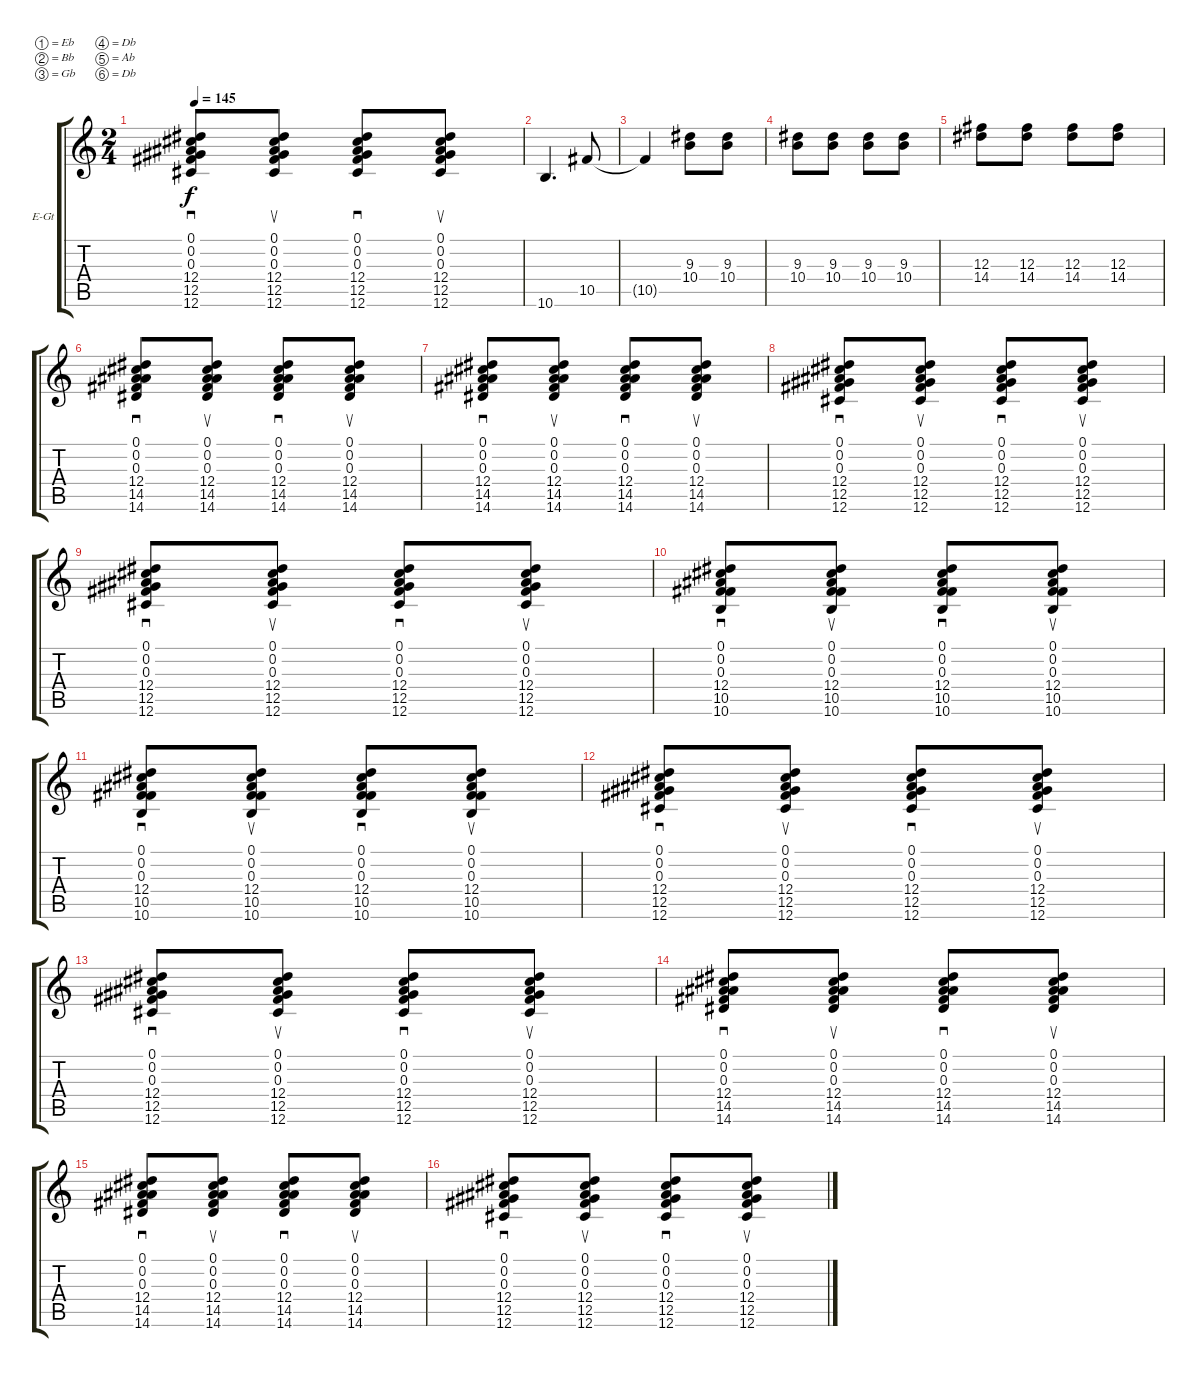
\bracketExtendMode groupsimilarinstruments
\firstSystemTrackNameOrientation horizontal
\otherSystemsTrackNameOrientation horizontal
\track ("Guitar 1" "E-Gt") {instrument overdrivenguitar}
\staff {score tabs}
\tuning (Eb4 Bb3 Gb3 Db3 Ab2 Db2)
\ts (2 4)
\tempo 145
\clef g2
\ks c
(0.1 0.2 0.3 12.4 12.5 12.6).8{sd dy f} (0.1 0.2 0.3 12.4 12.5 12.6).8{su} (0.1 0.2 0.3 12.4 12.5 12.6).8{sd} (0.1 0.2 0.3 12.4 12.5 12.6).8{su} |
10.6.4{d} 10.5.8 |
10.5{t}.4 (9.3 10.4).8 (9.3 10.4).8 |
(9.3 10.4).8 (9.3 10.4).8 (9.3 10.4).8 (9.3 10.4).8 |
(12.3 14.4).8 (12.3 14.4).8 (12.3 14.4).8 (12.3 14.4).8 |
(0.3 12.4 14.5 14.6 0.2 0.1).8{sd} (0.3 12.4 14.5 14.6 0.1 0.2).8{su} (0.3 12.4 14.5 14.6 0.2 0.1).8{sd} (0.3 12.4 14.5 14.6 0.1 0.2).8{su} |
(0.3 12.4 14.5 14.6 0.1 0.2).8{sd} (0.3 12.4 14.5 14.6 0.2 0.1).8{su} (0.3 12.4 14.5 14.6 0.1 0.2).8{sd} (0.3 12.4 14.5 14.6 0.2 0.1).8{su} |
(0.1 0.2 0.3 12.4 12.5 12.6).8{sd} (0.1 0.2 0.3 12.4 12.5 12.6).8{su} (0.1 0.2 0.3 12.4 12.5 12.6).8{sd} (0.1 0.2 0.3 12.4 12.5 12.6).8{su} |
(0.1 0.2 0.3 12.4 12.5 12.6).8{sd} (0.1 0.2 0.3 12.4 12.5 12.6).8{su} (0.1 0.2 0.3 12.4 12.5 12.6).8{sd} (0.1 0.2 0.3 12.4 12.5 12.6).8{su} |
(0.3 12.4 10.5 10.6 0.1 0.2).8{sd} (0.3 12.4 10.5 10.6 0.1 0.2).8{su} (0.3 12.4 10.5 10.6 0.2 0.1).8{sd} (0.3 12.4 10.5 10.6 0.1 0.2).8{su} |
(0.3 12.4 10.5 10.6 0.1 0.2).8{sd} (0.3 12.4 10.5 10.6 0.1 0.2).8{su} (0.3 12.4 10.5 10.6 0.2 0.1).8{sd} (0.3 12.4 10.5 10.6 0.1 0.2).8{su} |
(0.1 0.2 0.3 12.4 12.5 12.6).8{sd} (0.1 0.2 0.3 12.4 12.5 12.6).8{su} (0.1 0.2 0.3 12.4 12.5 12.6).8{sd} (0.1 0.2 0.3 12.4 12.5 12.6).8{su} |
(0.1 0.2 0.3 12.4 12.5 12.6).8{sd} (0.1 0.2 0.3 12.4 12.5 12.6).8{su} (0.1 0.2 0.3 12.4 12.5 12.6).8{sd} (0.1 0.2 0.3 12.4 12.5 12.6).8{su} |
(0.3 12.4 14.5 14.6 0.2 0.1).8{sd} (0.3 12.4 14.5 14.6 0.1 0.2).8{su} (0.3 12.4 14.5 14.6 0.2 0.1).8{sd} (0.3 12.4 14.5 14.6 0.1 0.2).8{su} |
(0.3 12.4 14.5 14.6 0.1 0.2).8{sd} (0.3 12.4 14.5 14.6 0.2 0.1).8{su} (0.3 12.4 14.5 14.6 0.1 0.2).8{sd} (0.3 12.4 14.5 14.6 0.2 0.1).8{su} |
(0.1 0.2 0.3 12.4 12.5 12.6).8{sd} (0.1 0.2 0.3 12.4 12.5 12.6).8{su} (0.1 0.2 0.3 12.4 12.5 12.6).8{sd} (0.1 0.2 0.3 12.4 12.5 12.6).8{su}
